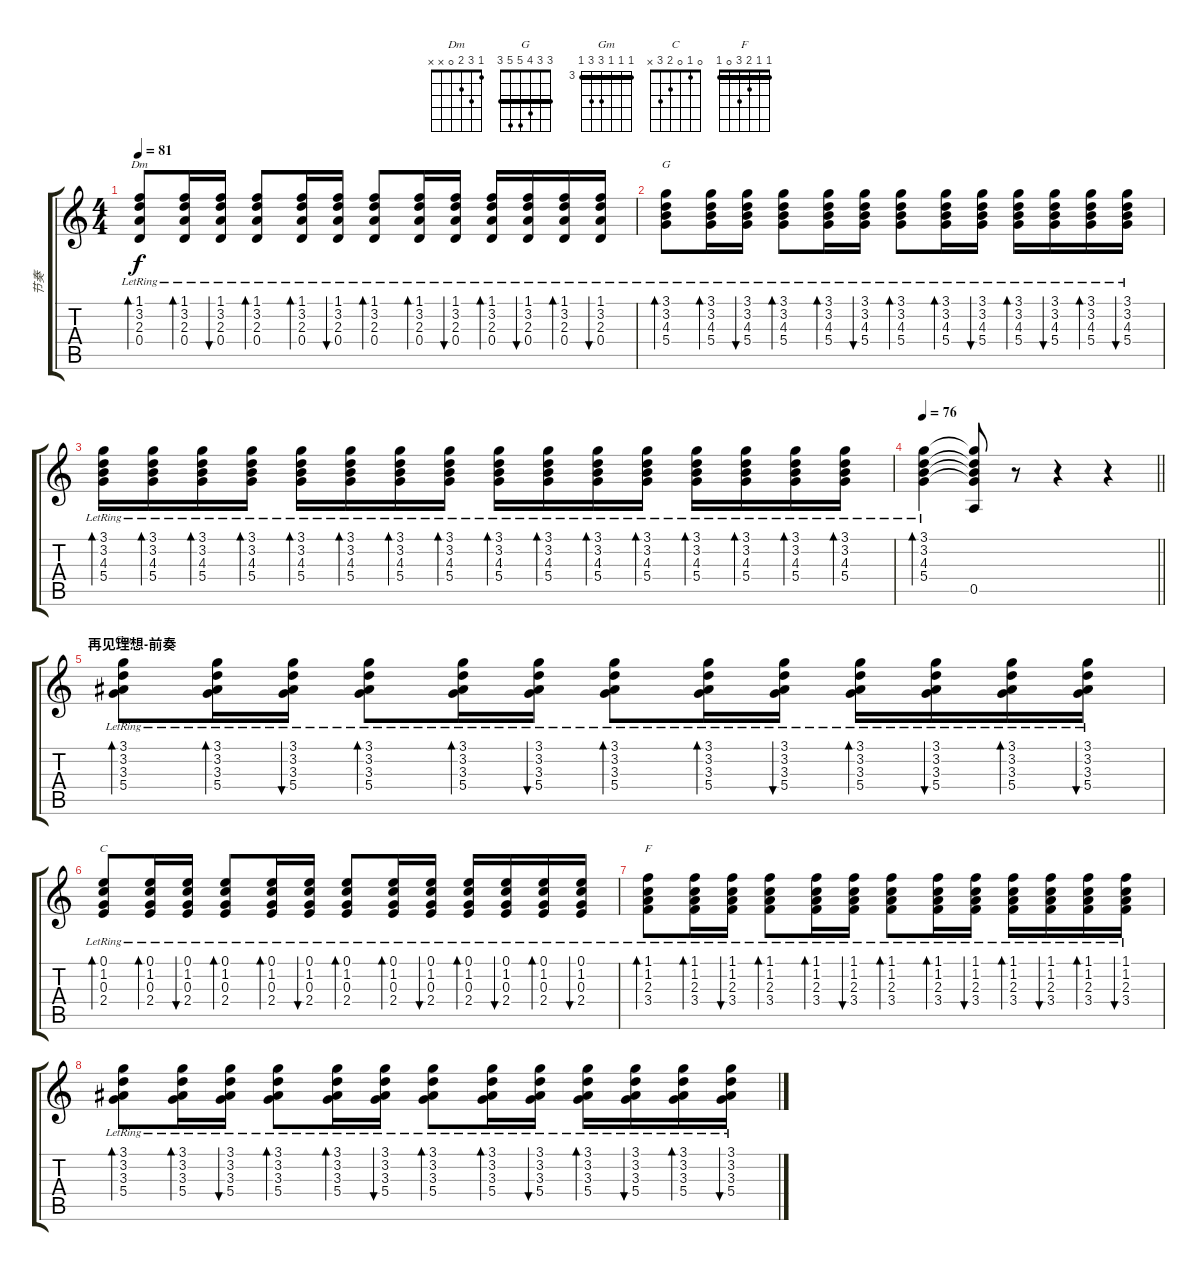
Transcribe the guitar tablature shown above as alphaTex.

\track ("节奏" "节奏") {instrument acousticguitarsteel}
\staff {score tabs}
\tuning (E4 B3 G3 D3 A2 E2) {hide}
\chord ("Dm" 1 3 2 0 x x)
\chord ("G" 3 3 4 5 5 3) {barre 3}
\chord ("Gm" 3 3 3 5 5 3) {firstfret 3 barre 3}
\chord ("C" 0 1 0 2 3 x)
\chord ("F" 1 1 2 3 0 1) {barre 1}
\ts (4 4)
\tempo 81
\clef g2
\ks c
(1.1{lr} 3.2{lr} 2.3{lr} 0.4{lr}).8{bd 60 ch "Dm" dy f} (1.1{lr} 3.2{lr} 2.3{lr} 0.4{lr}).16{bd 60} (1.1{lr} 3.2{lr} 2.3{lr} 0.4{lr}).16{bu 60} (1.1{lr} 3.2{lr} 2.3{lr} 0.4{lr}).8{bd 60} (1.1{lr} 3.2{lr} 2.3{lr} 0.4{lr}).16{bd 60} (1.1{lr} 3.2{lr} 2.3{lr} 0.4{lr}).16{bu 60} (1.1{lr} 3.2{lr} 2.3{lr} 0.4{lr}).8{bd 60} (1.1{lr} 3.2{lr} 2.3{lr} 0.4{lr}).16{bd 60} (1.1{lr} 3.2{lr} 2.3{lr} 0.4{lr}).16{bu 60} (1.1{lr} 3.2{lr} 2.3{lr} 0.4{lr}).16{bd 60} (1.1{lr} 3.2{lr} 2.3{lr} 0.4{lr}).16{bu 60} (1.1{lr} 3.2{lr} 2.3{lr} 0.4{lr}).16{bd 60} (1.1{lr} 3.2{lr} 2.3{lr} 0.4{lr}).16{bu 60} |
(3.1{lr} 3.2{lr} 4.3{lr} 5.4{lr}).8{bd 60 ch "G"} (3.1{lr} 3.2{lr} 4.3{lr} 5.4{lr}).16{bd 60} (3.1{lr} 3.2{lr} 4.3{lr} 5.4{lr}).16{bu 60} (3.1{lr} 3.2{lr} 4.3{lr} 5.4{lr}).8{bd 60} (3.1{lr} 3.2{lr} 4.3{lr} 5.4{lr}).16{bd 60} (3.1{lr} 3.2{lr} 4.3{lr} 5.4{lr}).16{bu 60} (3.1{lr} 3.2{lr} 4.3{lr} 5.4{lr}).8{bd 60} (3.1{lr} 3.2{lr} 4.3{lr} 5.4{lr}).16{bd 60} (3.1{lr} 3.2{lr} 4.3{lr} 5.4{lr}).16{bu 60} (3.1{lr} 3.2{lr} 4.3{lr} 5.4{lr}).16{bd 60} (3.1{lr} 3.2{lr} 4.3{lr} 5.4{lr}).16{bu 60} (3.1{lr} 3.2{lr} 4.3{lr} 5.4{lr}).16{bd 60} (3.1{lr} 3.2{lr} 4.3{lr} 5.4{lr}).16{bu 60} |
(3.1{lr} 3.2{lr} 4.3{lr} 5.4{lr}).16{bd 60} (3.1{lr} 3.2{lr} 4.3{lr} 5.4{lr}).16{bd 60} (3.1{lr} 3.2{lr} 4.3{lr} 5.4{lr}).16{bd 60} (3.1{lr} 3.2{lr} 4.3{lr} 5.4{lr}).16{bd 60} (3.1{lr} 3.2{lr} 4.3{lr} 5.4{lr}).16{bd 60} (3.1{lr} 3.2{lr} 4.3{lr} 5.4{lr}).16{bd 60} (3.1{lr} 3.2{lr} 4.3{lr} 5.4{lr}).16{bd 60} (3.1{lr} 3.2{lr} 4.3{lr} 5.4{lr}).16{bd 60} (3.1{lr} 3.2{lr} 4.3{lr} 5.4{lr}).16{bd 60} (3.1{lr} 3.2{lr} 4.3{lr} 5.4{lr}).16{bd 60} (3.1{lr} 3.2{lr} 4.3{lr} 5.4{lr}).16{bd 60} (3.1{lr} 3.2{lr} 4.3{lr} 5.4{lr}).16{bd 60} (3.1{lr} 3.2{lr} 4.3{lr} 5.4{lr}).16{bd 60} (3.1{lr} 3.2{lr} 4.3{lr} 5.4{lr}).16{bd 60} (3.1{lr} 3.2{lr} 4.3{lr} 5.4{lr}).16{bd 60} (3.1{lr} 3.2{lr} 4.3{lr} 5.4{lr}).16{bd 60} |
\tempo 76
\barLineRight lightlight
(3.1{lr} 3.2{lr} 4.3{lr} 5.4{lr}).4{bd 60} (3.1{t} 3.2{t} 4.3{t} 5.4{t} 0.5).8 r.8 r.4 r.4 |
\section ("" "再见理想-前奏")
(3.1{lr} 3.2{lr} 3.3{lr} 5.4{lr}).8{bd 60 ch "Gm"} (3.1{lr} 3.2{lr} 3.3{lr} 5.4{lr}).16{bd 60} (3.1{lr} 3.2{lr} 3.3{lr} 5.4{lr}).16{bu 60} (3.1{lr} 3.2{lr} 3.3{lr} 5.4{lr}).8{bd 60} (3.1{lr} 3.2{lr} 3.3{lr} 5.4{lr}).16{bd 60} (3.1{lr} 3.2{lr} 3.3{lr} 5.4{lr}).16{bu 60} (3.1{lr} 3.2{lr} 3.3{lr} 5.4{lr}).8{bd 60} (3.1{lr} 3.2{lr} 3.3{lr} 5.4{lr}).16{bd 60} (3.1{lr} 3.2{lr} 3.3{lr} 5.4{lr}).16{bu 60} (3.1{lr} 3.2{lr} 3.3{lr} 5.4{lr}).16{bd 60} (3.1{lr} 3.2{lr} 3.3{lr} 5.4{lr}).16{bu 60} (3.1{lr} 3.2{lr} 3.3{lr} 5.4{lr}).16{bd 60} (3.1{lr} 3.2{lr} 3.3{lr} 5.4{lr}).16{bu 60} |
(0.1{lr} 1.2{lr} 0.3{lr} 2.4{lr}).8{bd 60 ch "C"} (0.1{lr} 1.2{lr} 0.3{lr} 2.4{lr}).16{bd 60} (0.1{lr} 1.2{lr} 0.3{lr} 2.4{lr}).16{bu 60} (0.1{lr} 1.2{lr} 0.3{lr} 2.4{lr}).8{bd 60} (0.1{lr} 1.2{lr} 0.3{lr} 2.4{lr}).16{bd 60} (0.1{lr} 1.2{lr} 0.3{lr} 2.4{lr}).16{bu 60} (0.1{lr} 1.2{lr} 0.3{lr} 2.4{lr}).8{bd 60} (0.1{lr} 1.2{lr} 0.3{lr} 2.4{lr}).16{bd 60} (0.1{lr} 1.2{lr} 0.3{lr} 2.4{lr}).16{bu 60} (0.1{lr} 1.2{lr} 0.3{lr} 2.4{lr}).16{bd 60} (0.1{lr} 1.2{lr} 0.3{lr} 2.4{lr}).16{bu 60} (0.1{lr} 1.2{lr} 0.3{lr} 2.4{lr}).16{bd 60} (0.1{lr} 1.2{lr} 0.3{lr} 2.4{lr}).16{bu 60} |
(1.1{lr} 1.2{lr} 2.3{lr} 3.4{lr}).8{bd 60 ch "F"} (1.1{lr} 1.2{lr} 2.3{lr} 3.4{lr}).16{bd 60} (1.1{lr} 1.2{lr} 2.3{lr} 3.4{lr}).16{bu 60} (1.1{lr} 1.2{lr} 2.3{lr} 3.4{lr}).8{bd 60} (1.1{lr} 1.2{lr} 2.3{lr} 3.4{lr}).16{bd 60} (1.1{lr} 1.2{lr} 2.3{lr} 3.4{lr}).16{bu 60} (1.1{lr} 1.2{lr} 2.3{lr} 3.4{lr}).8{bd 60} (1.1{lr} 1.2{lr} 2.3{lr} 3.4{lr}).16{bd 60} (1.1{lr} 1.2{lr} 2.3{lr} 3.4{lr}).16{bu 60} (1.1{lr} 1.2{lr} 2.3{lr} 3.4{lr}).16{bd 60} (1.1{lr} 1.2{lr} 2.3{lr} 3.4{lr}).16{bu 60} (1.1{lr} 1.2{lr} 2.3{lr} 3.4{lr}).16{bd 60} (1.1{lr} 1.2{lr} 2.3{lr} 3.4{lr}).16{bu 60} |
(3.1{lr} 3.2{lr} 3.3{lr} 5.4{lr}).8{bd 60} (3.1{lr} 3.2{lr} 3.3{lr} 5.4{lr}).16{bd 60} (3.1{lr} 3.2{lr} 3.3{lr} 5.4{lr}).16{bu 60} (3.1{lr} 3.2{lr} 3.3{lr} 5.4{lr}).8{bd 60} (3.1{lr} 3.2{lr} 3.3{lr} 5.4{lr}).16{bd 60} (3.1{lr} 3.2{lr} 3.3{lr} 5.4{lr}).16{bu 60} (3.1{lr} 3.2{lr} 3.3{lr} 5.4{lr}).8{bd 60} (3.1{lr} 3.2{lr} 3.3{lr} 5.4{lr}).16{bd 60} (3.1{lr} 3.2{lr} 3.3{lr} 5.4{lr}).16{bu 60} (3.1{lr} 3.2{lr} 3.3{lr} 5.4{lr}).16{bd 60} (3.1{lr} 3.2{lr} 3.3{lr} 5.4{lr}).16{bu 60} (3.1{lr} 3.2{lr} 3.3{lr} 5.4{lr}).16{bd 60} (3.1{lr} 3.2{lr} 3.3{lr} 5.4{lr}).16{bu 60}
